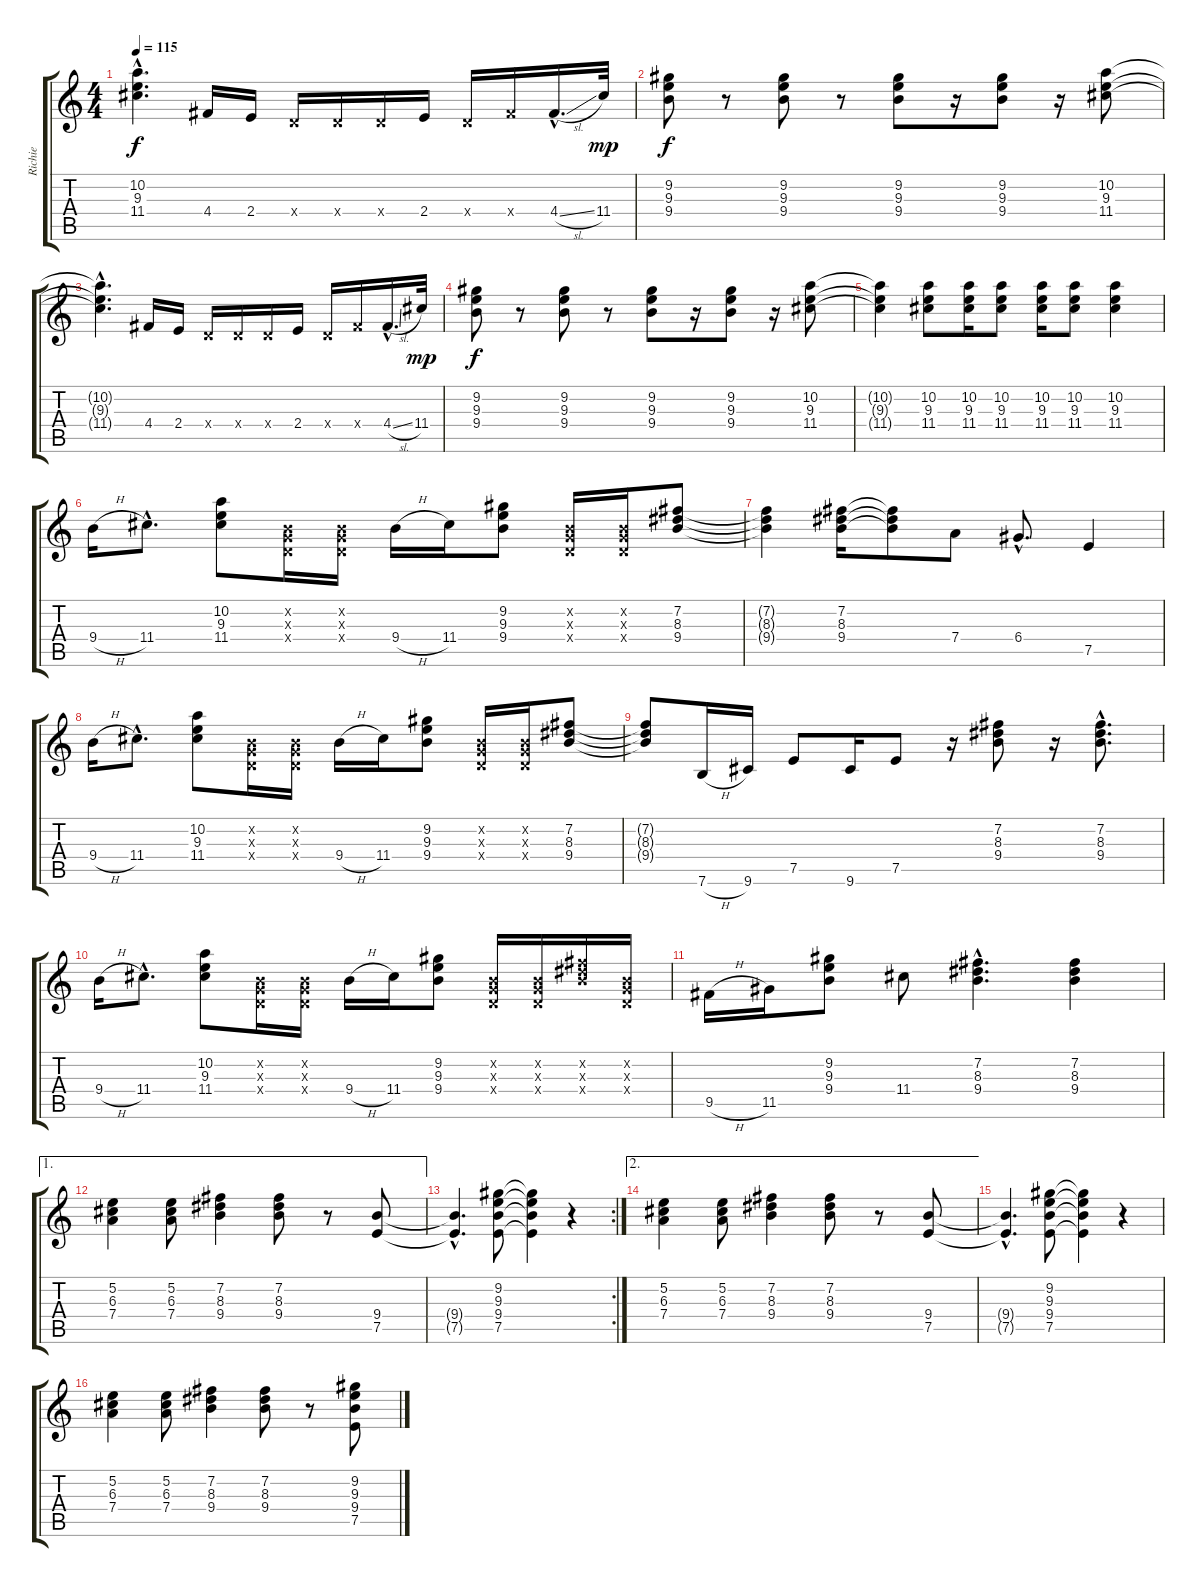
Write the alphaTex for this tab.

\track ("Richie" "Richie") {instrument overdrivenguitar}
\staff {score tabs}
\tuning (E4 B3 G3 D3 A2 E2) {hide}
\ts (4 4)
\tempo 115
\clef g2
\ks c
(10.2{hac t} 9.3{hac t} 11.4{hac t}).4{d dy f} 4.4.16 2.4.16 0.4{x}.16 0.4{x}.16 0.4{x}.16 2.4.16 0.4{x}.16 4.4{x}.16 4.4{sl hac}.16{d} 11.4.32{dy mp} |
(9.2 9.3 9.4).8{dy f} r.8 (9.2 9.3 9.4).8 r.8 (9.2 9.3 9.4).8 r.16 (9.2 9.3 9.4).8 r.16 (10.2 9.3 11.4).8 |
(10.2{hac t} 9.3{hac t} 11.4{hac t}).4{d} 4.4.16 2.4.16 0.4{x}.16 0.4{x}.16 0.4{x}.16 2.4.16 0.4{x}.16 4.4{x}.16 4.4{sl hac}.16{d} 11.4.32{dy mp} |
(9.2 9.3 9.4).8{dy f} r.8 (9.2 9.3 9.4).8 r.8 (9.2 9.3 9.4).8 r.16 (9.2 9.3 9.4).8 r.16 (10.2 9.3 11.4).8 |
(10.2{t} 9.3{t} 11.4{t}).4 (10.2 9.3 11.4).8 (10.2 9.3 11.4).16 (10.2 9.3 11.4).8 (10.2 9.3 11.4).16 (10.2 9.3 11.4).8 (10.2 9.3 11.4).4 |
9.4{h}.16 11.4{hac}.8{d} (10.2 9.3 11.4).8 (0.2{x} 0.3{x} 0.4{x}).16 (0.2{x} 0.3{x} 0.4{x}).16 9.4{h}.16 11.4.16 (9.2 9.3 9.4).8 (0.2{x} 0.3{x} 0.4{x}).16 (0.2{x} 0.3{x} 0.4{x}).16 (7.2 8.3 9.4).8 |
(7.2{t} 8.3{t} 9.4{t}).4 (7.2 8.3 9.4).16 (7.2{t} 8.3{t} 9.4{t}).8 7.4.8 6.4{hac}.8{d} 7.5.4 |
9.4{h}.16 11.4{hac}.8{d} (10.2 9.3 11.4).8 (0.2{x} 0.3{x} 0.4{x}).16 (0.2{x} 0.3{x} 0.4{x}).16 9.4{h}.16 11.4.16 (9.2 9.3 9.4).8 (0.2{x} 0.3{x} 0.4{x}).16 (0.2{x} 0.3{x} 0.4{x}).16 (7.2 8.3 9.4).8 |
(7.2{t} 8.3{t} 9.4{t}).8 7.6{h}.16 9.6.16 7.5.8 9.6.16 7.5.8 r.16 (7.2 8.3 9.4).8 r.16 (7.2{hac} 8.3{hac} 9.4{hac}).8{d} |
9.4{h}.16 11.4{hac}.8{d} (10.2 9.3 11.4).8 (0.2{x} 0.3{x} 0.4{x}).16 (0.2{x} 0.3{x} 0.4{x}).16 9.4{h}.16 11.4.16 (9.2 9.3 9.4).8 (0.2{x} 0.3{x} 0.4{x}).16 (0.2{x} 0.3{x} 0.4{x}).16 (7.2{x} 8.3{x} 9.4{x}).16 (0.2{x} 0.3{x} 0.4{x}).16 |
9.5{h}.16 11.5.16 (9.2 9.3 9.4).8 11.4.8 (7.2{hac} 8.3{hac} 9.4{hac}).4{d} (7.2 8.3 9.4).4 |
\ae 1
(5.2 6.3 7.4).4 (5.2 6.3 7.4).8 (7.2 8.3 9.4).4 (7.2 8.3 9.4).8 r.8 (9.4 7.5).8 |
\rc 2
(9.4{hac t} 7.5{hac t}).4{d} (9.2 9.3 9.4 7.5).8 (9.2{t} 9.3{t} 9.4{t} 7.5{t}).4 r.4 |
\ae 2
(5.2 6.3 7.4).4 (5.2 6.3 7.4).8 (7.2 8.3 9.4).4 (7.2 8.3 9.4).8 r.8 (9.4 7.5).8 |
(9.4{hac t} 7.5{hac t}).4{d} (9.2 9.3 9.4 7.5).8 (9.2{t} 9.3{t} 9.4{t} 7.5{t}).4 r.4 |
(5.2 6.3 7.4).4 (5.2 6.3 7.4).8 (7.2 8.3 9.4).4 (7.2 8.3 9.4).8 r.8 (9.2 9.3 9.4 7.5).8
